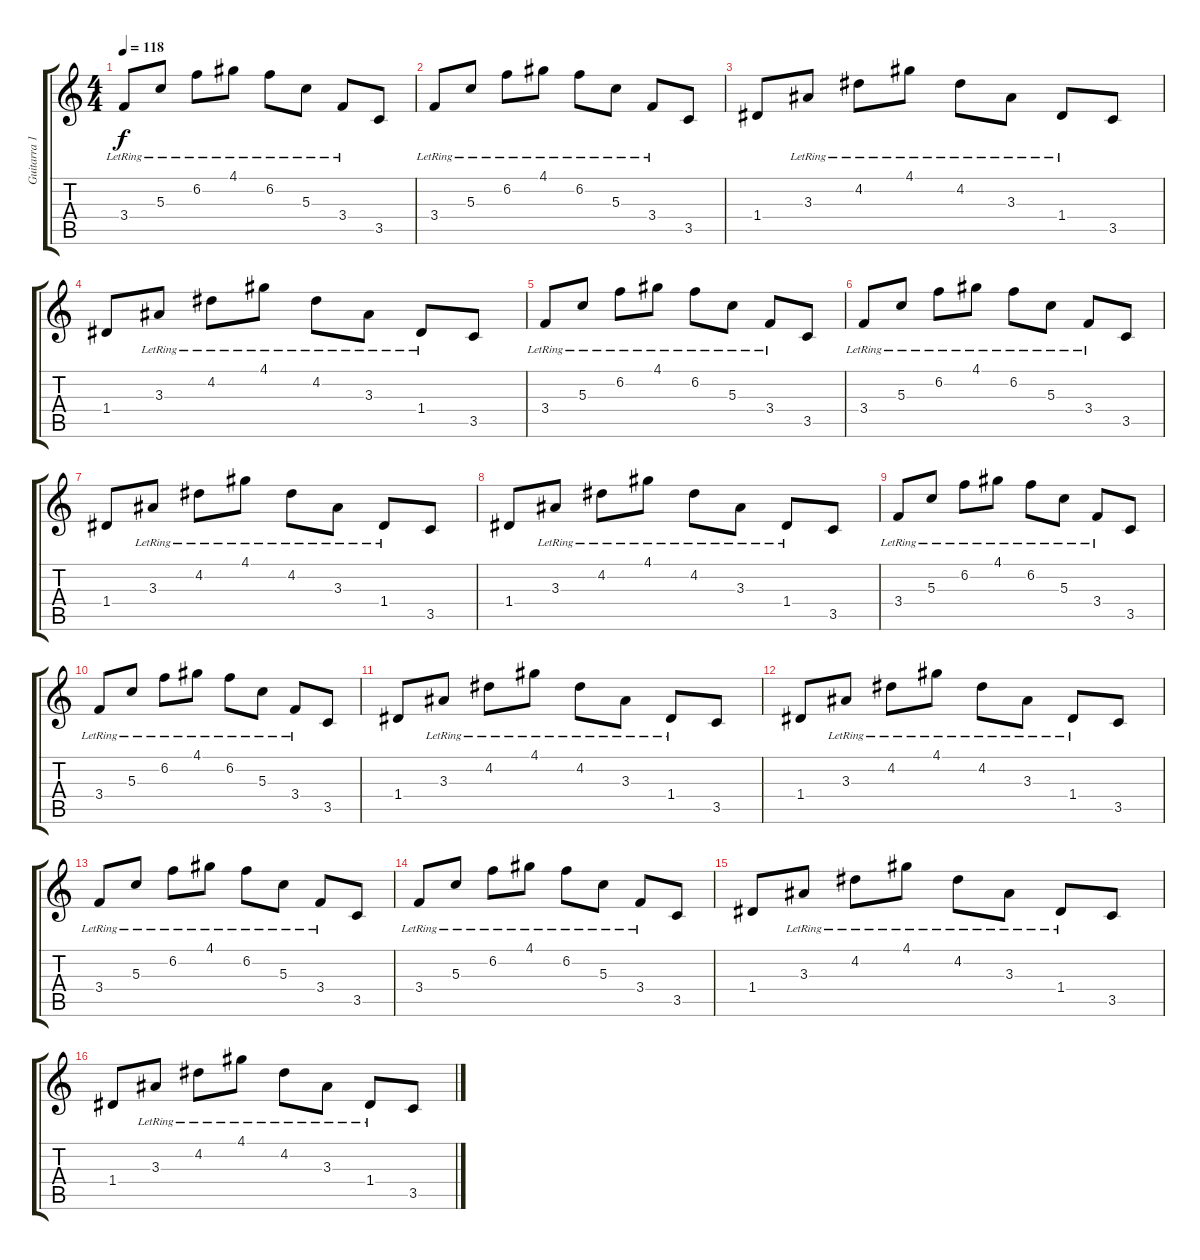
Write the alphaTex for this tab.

\track ("Guitarra 1" "Guitarra 1") {instrument acousticguitarsteel}
\staff {score tabs}
\tuning (E4 B3 G3 D3 A2 E2) {hide}
\ts (4 4)
\tempo 118
\clef g2
\ks c
3.4{lr}.8{dy f instrument acousticguitarsteel} 5.3{lr}.8 6.2{lr}.8 4.1{lr}.8 6.2{lr}.8 5.3{lr}.8 3.4{lr}.8 3.5.8 |
3.4{lr}.8 5.3{lr}.8 6.2{lr}.8 4.1{lr}.8 6.2{lr}.8 5.3{lr}.8 3.4{lr}.8 3.5.8 |
1.4.8 3.3{lr}.8 4.2{lr}.8 4.1{lr}.8 4.2{lr}.8 3.3{lr}.8 1.4{lr}.8 3.5.8 |
1.4.8 3.3{lr}.8 4.2{lr}.8 4.1{lr}.8 4.2{lr}.8 3.3{lr}.8 1.4{lr}.8 3.5.8 |
3.4{lr}.8 5.3{lr}.8 6.2{lr}.8 4.1{lr}.8 6.2{lr}.8 5.3{lr}.8 3.4{lr}.8 3.5.8 |
3.4{lr}.8 5.3{lr}.8 6.2{lr}.8 4.1{lr}.8 6.2{lr}.8 5.3{lr}.8 3.4{lr}.8 3.5.8 |
1.4.8 3.3{lr}.8 4.2{lr}.8 4.1{lr}.8 4.2{lr}.8 3.3{lr}.8 1.4{lr}.8 3.5.8 |
1.4.8 3.3{lr}.8 4.2{lr}.8 4.1{lr}.8 4.2{lr}.8 3.3{lr}.8 1.4{lr}.8 3.5.8 |
3.4{lr}.8 5.3{lr}.8 6.2{lr}.8 4.1{lr}.8 6.2{lr}.8 5.3{lr}.8 3.4{lr}.8 3.5.8 |
3.4{lr}.8 5.3{lr}.8 6.2{lr}.8 4.1{lr}.8 6.2{lr}.8 5.3{lr}.8 3.4{lr}.8 3.5.8 |
1.4.8 3.3{lr}.8 4.2{lr}.8 4.1{lr}.8 4.2{lr}.8 3.3{lr}.8 1.4{lr}.8 3.5.8 |
1.4.8 3.3{lr}.8 4.2{lr}.8 4.1{lr}.8 4.2{lr}.8 3.3{lr}.8 1.4{lr}.8 3.5.8 |
3.4{lr}.8 5.3{lr}.8 6.2{lr}.8 4.1{lr}.8 6.2{lr}.8 5.3{lr}.8 3.4{lr}.8 3.5.8 |
3.4{lr}.8 5.3{lr}.8 6.2{lr}.8 4.1{lr}.8 6.2{lr}.8 5.3{lr}.8 3.4{lr}.8 3.5.8 |
1.4.8 3.3{lr}.8 4.2{lr}.8 4.1{lr}.8 4.2{lr}.8 3.3{lr}.8 1.4{lr}.8 3.5.8 |
1.4.8 3.3{lr}.8 4.2{lr}.8 4.1{lr}.8 4.2{lr}.8 3.3{lr}.8 1.4{lr}.8 3.5.8
